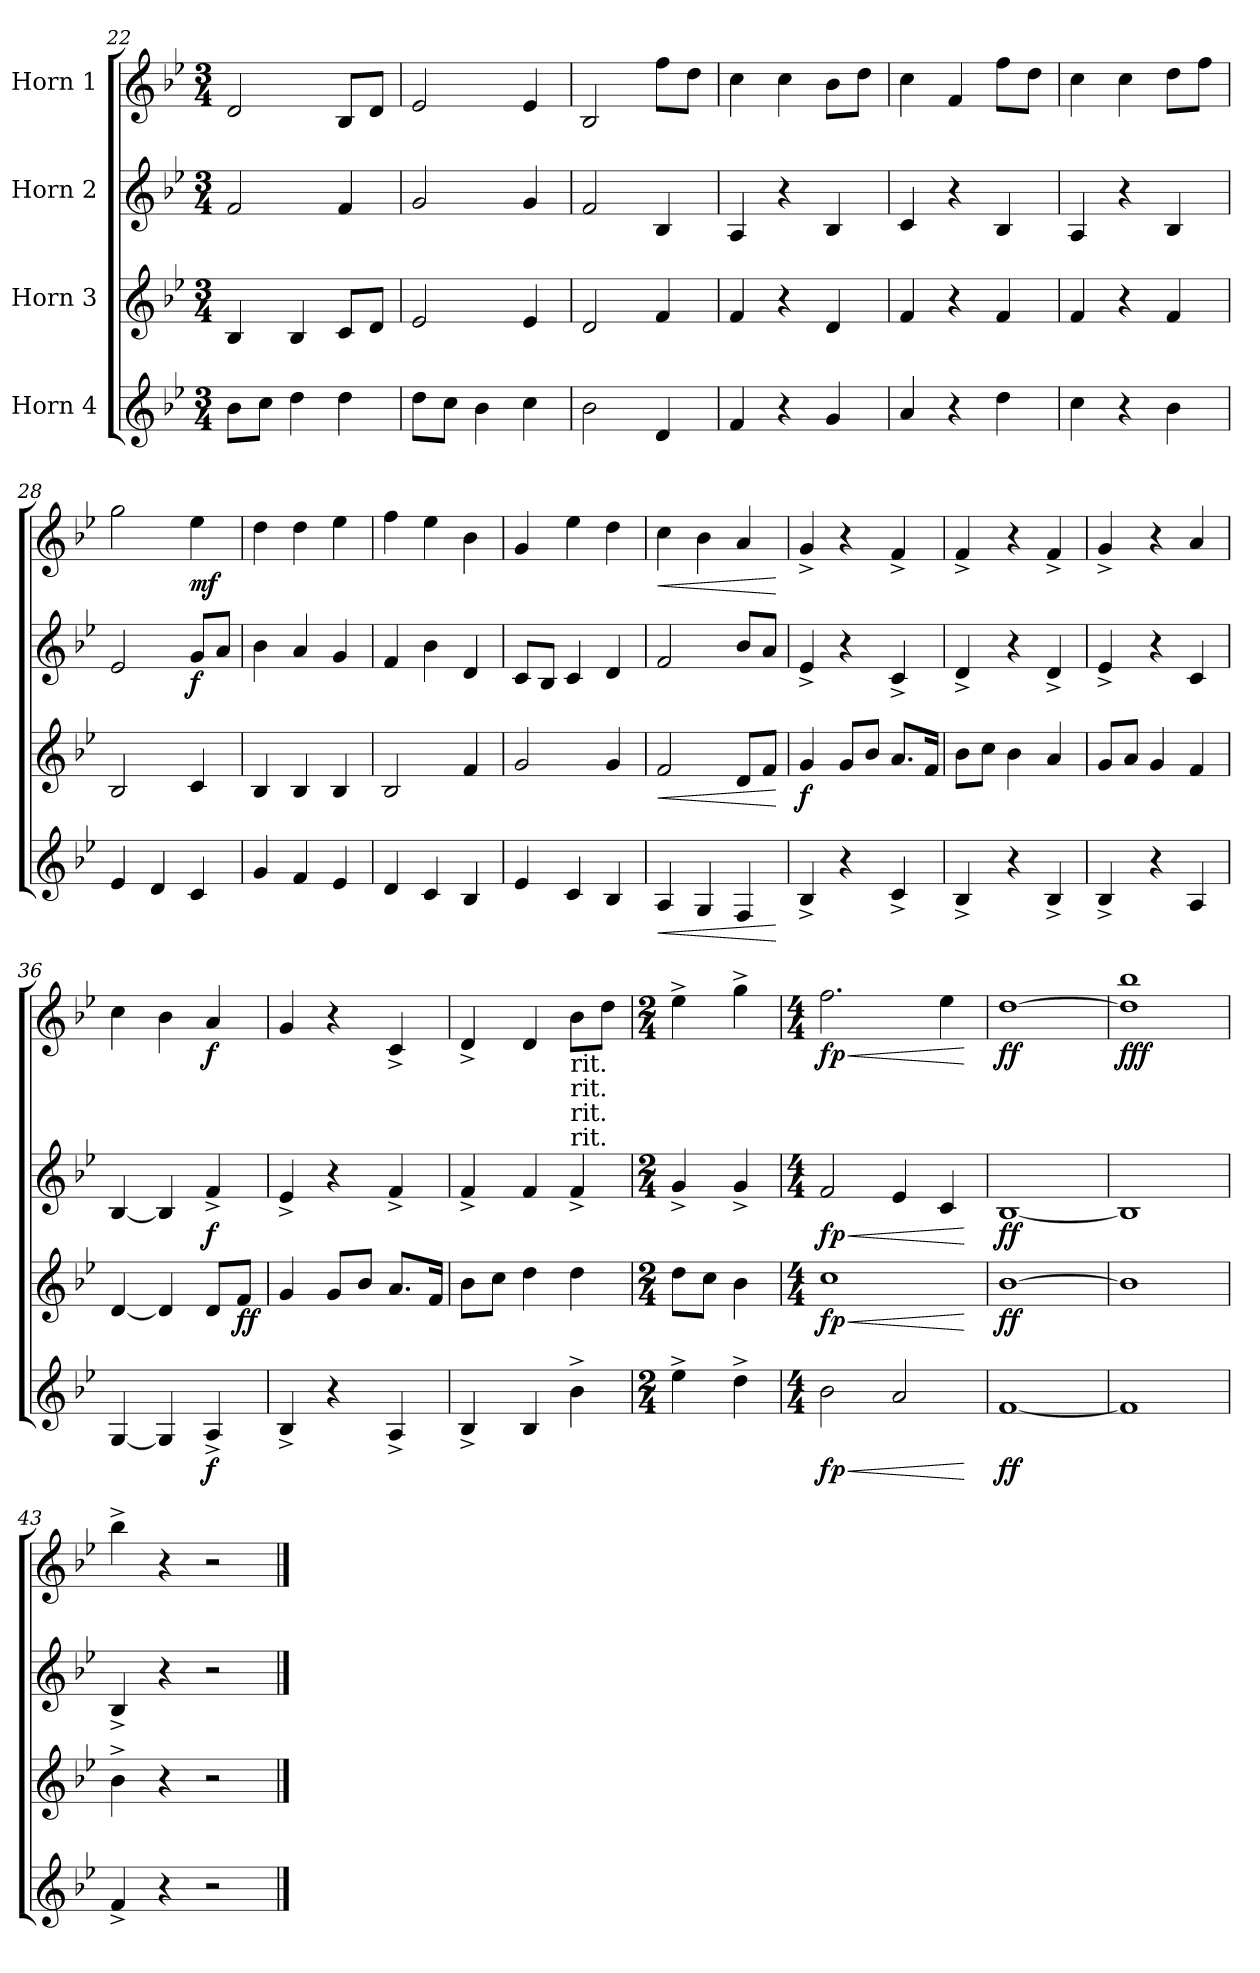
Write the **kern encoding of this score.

**kern	**dynam	**kern	**dynam	**kern	**dynam	**kern	**dynam
*part4	*part4	*part3	*part3	*part2	*part2	*part1	*part1
*staff4	*staff4	*staff3	*staff3	*staff2	*staff2	*staff1	*staff1
*I"Horn 4	*	*I"Horn 3	*	*I"Horn 2	*	*I"Horn 1	*
*clefG2	*	*clefG2	*	*clefG2	*	*clefG2	*
*ITrd4c7	*	*ITrd4c7	*	*ITrd4c7	*	*ITrd4c7	*
*k[b-e-a-]	*	*k[b-e-a-]	*	*k[b-e-a-]	*	*k[b-e-a-]	*
*M3/4	*	*M3/4	*	*M3/4	*	*M3/4	*
=22	=22	=22	=22	=22	=22	=22	=22
8e-\L	.	4E-/	.	2B-/	.	2G/	.
8f\J	.	.	.	.	.	.	.
4g\	.	4E-/	.	.	.	.	.
4g\	.	8F/L	.	4B-/	.	8E-/L	.
.	.	8G/J	.	.	.	8G/J	.
=23	=23	=23	=23	=23	=23	=23	=23
8g\L	.	2A-/	.	2c/	.	2A-/	.
8f\J	.	.	.	.	.	.	.
4e-\	.	.	.	.	.	.	.
4f\	.	4A-/	.	4c/	.	4A-/	.
!!LO:LB:g=z
=24	=24	=24	=24	=24	=24	=24	=24
2e-\	.	2G/	.	2B-/	.	2E-/	.
4G/	.	4B-/	.	4E-/	.	8b-\L	.
.	.	.	.	.	.	8g\J	.
=25	=25	=25	=25	=25	=25	=25	=25
4B-/	.	4B-/	.	4D/	.	4f\	.
4r	.	4r	.	4r	.	4f\	.
4c/	.	4G/	.	4E-/	.	8e-\L	.
.	.	.	.	.	.	8g\J	.
=26	=26	=26	=26	=26	=26	=26	=26
4d/	.	4B-/	.	4F/	.	4f\	.
4r	.	4r	.	4r	.	4B-/	.
4g\	.	4B-/	.	4E-/	.	8b-\L	.
.	.	.	.	.	.	8g\J	.
=27	=27	=27	=27	=27	=27	=27	=27
4f\	.	4B-/	.	4D/	.	4f\	.
4r	.	4r	.	4r	.	4f\	.
4e-\	.	4B-/	.	4E-/	.	8g\L	.
.	.	.	.	.	.	8b-\J	.
=28	=28	=28	=28	=28	=28	=28	=28
4A-/	.	2E-/	.	2A-/	.	2cc\	.
4G/	.	.	.	.	.	.	.
!	!	!	!	!	!LO:DY:b	!	!LO:DY:b
4F/	.	4F/	.	8c/L	f	4a-\	mf
.	.	.	.	8d/J	.	.	.
=29	=29	=29	=29	=29	=29	=29	=29
4c/	.	4E-/	.	4e-\	.	4g\	.
4B-/	.	4E-/	.	4d/	.	4g\	.
4A-/	.	4E-/	.	4c/	.	4a-\	.
=30	=30	=30	=30	=30	=30	=30	=30
4G/	.	2E-/	.	4B-/	.	4b-\	.
4F/	.	.	.	4e-\	.	4a-\	.
4E-/	.	4B-/	.	4G/	.	4e-\	.
=31	=31	=31	=31	=31	=31	=31	=31
4A-/	.	2c/	.	8F/L	.	4c/	.
.	.	.	.	8E-/J	.	.	.
4F/	.	.	.	4F/	.	4a-\	.
4E-/	.	4c/	.	4G/	.	4g\	.
!!LO:LB:g=z
=32	=32	=32	=32	=32	=32	=32	=32
!	!LO:HP:b	!	!LO:HP:b	!	!	!	!LO:HP:b
4D/	<	2B-/	<	2B-/	.	4f\	<
4C/	.	.	.	.	.	4e-\	.
4BB-/	.	8G/L	.	8e-/L	.	4d/	.
.	.	8B-/J	.	8d/J	.	.	.
.	[	.	[	.	.	.	[
=33	=33	=33	=33	=33	=33	=33	=33
!	!	!	!LO:DY:b	!	!	!	!
4E-^/	.	4c/	f	4A-^/	.	4c^/	.
4r	.	8c/L	.	4r	.	4r	.
.	.	8e-/J	.	.	.	.	.
4F^/	.	8.d/L	.	4F^/	.	4B-^/	.
.	.	16B-/Jk	.	.	.	.	.
=34	=34	=34	=34	=34	=34	=34	=34
4E-^/	.	8e-\L	.	4G^/	.	4B-^/	.
.	.	8f\J	.	.	.	.	.
4r	.	4e-\	.	4r	.	4r	.
4E-^/	.	4d/	.	4G^/	.	4B-^/	.
=35	=35	=35	=35	=35	=35	=35	=35
4E-^/	.	8c/L	.	4A-^/	.	4c^/	.
.	.	8d/J	.	.	.	.	.
4r	.	4c/	.	4r	.	4r	.
4D/	.	4B-/	.	4F/	.	4d/	.
=36	=36	=36	=36	=36	=36	=36	=36
[4C/	.	[4G/	.	[4E-/	.	4f\	.
4C/]	.	4G/]	.	4E-/]	.	4e-\	.
!	!LO:DY:b	!	!	!	!LO:DY:b	!	!LO:DY:b
4D^/	f	8G/L	.	4B-^/	f	4d/	f
!	!	!	!LO:DY:b	!	!	!	!
.	.	8B-/J	ff	.	.	.	.
=37	=37	=37	=37	=37	=37	=37	=37
4E-^/	.	4c/	.	4A-^/	.	4c/	.
4r	.	8c/L	.	4r	.	4r	.
.	.	8e-/J	.	.	.	.	.
4D^/	.	8.d/L	.	4B-^/	.	4F^/	.
.	.	16B-/Jk	.	.	.	.	.
=38	=38	=38	=38	=38	=38	=38	=38
4E-^/	.	8e-\L	.	4B-^/	.	4G^/	.
.	.	8f\J	.	.	.	.	.
4E-/	.	4g\	.	4B-/	.	4G/	.
!	!	!	!	!	!	!LO:TX:b:t=rit.	!
!	!	!	!	!	!	!LO:TX:b:t=rit.	!
!	!	!	!	!	!	!LO:TX:b:t=rit.	!
!	!	!	!	!	!	!LO:TX:b:t=rit.	!
4e-^\	.	4g\	.	4B-^/	.	8e-\L	.
.	.	.	.	.	.	8g\J	.
!!LO:PB:g=z
=39	=39	=39	=39	=39	=39	=39	=39
*M2/4	*	*M2/4	*	*M2/4	*	*M2/4	*
4a-^\	.	8g\L	.	4c^/	.	4a-^\	.
.	.	8f\J	.	.	.	.	.
4g^\	.	4e-\	.	4c^/	.	4cc^\	.
=40	=40	=40	=40	=40	=40	=40	=40
*M4/4	*	*M4/4	*	*M4/4	*	*M4/4	*
!	!LO:HP:b	!	!LO:HP:b	!	!LO:HP:b	!	!LO:HP:b
!	!LO:DY:n=1:b	!	!LO:DY:n=1:b	!	!LO:DY:n=1:b	!	!LO:DY:n=1:b
2e-\	< fp	1f	< fp	2B-/	< fp	2.b-\	< fp
2d/	.	.	.	4A-/	.	.	.
.	.	.	.	4F/	.	4a-\	.
.	[	.	[	.	[	.	[
=41	=41	=41	=41	=41	=41	=41	=41
!	!LO:DY:b	!	!LO:DY:b	!	!LO:DY:b	!	!LO:DY:b
[1B-	ff	[1e-	ff	[1E-	ff	[1g	ff
=42	=42	=42	=42	=42	=42	=42	=42
!	!	!	!	!	!	!	!LO:DY:b
1B-]	.	1e-]	.	1E-]	.	1g] 1ee-	fff
=43	=43	=43	=43	=43	=43	=43	=43
4B-^/	.	4e-^\	.	4E-^/	.	4ee-^\	.
4r	.	4r	.	4r	.	4r	.
2r	.	2r	.	2r	.	2r	.
==	==	==	==	==	==	==	==
*-	*-	*-	*-	*-	*-	*-	*-
